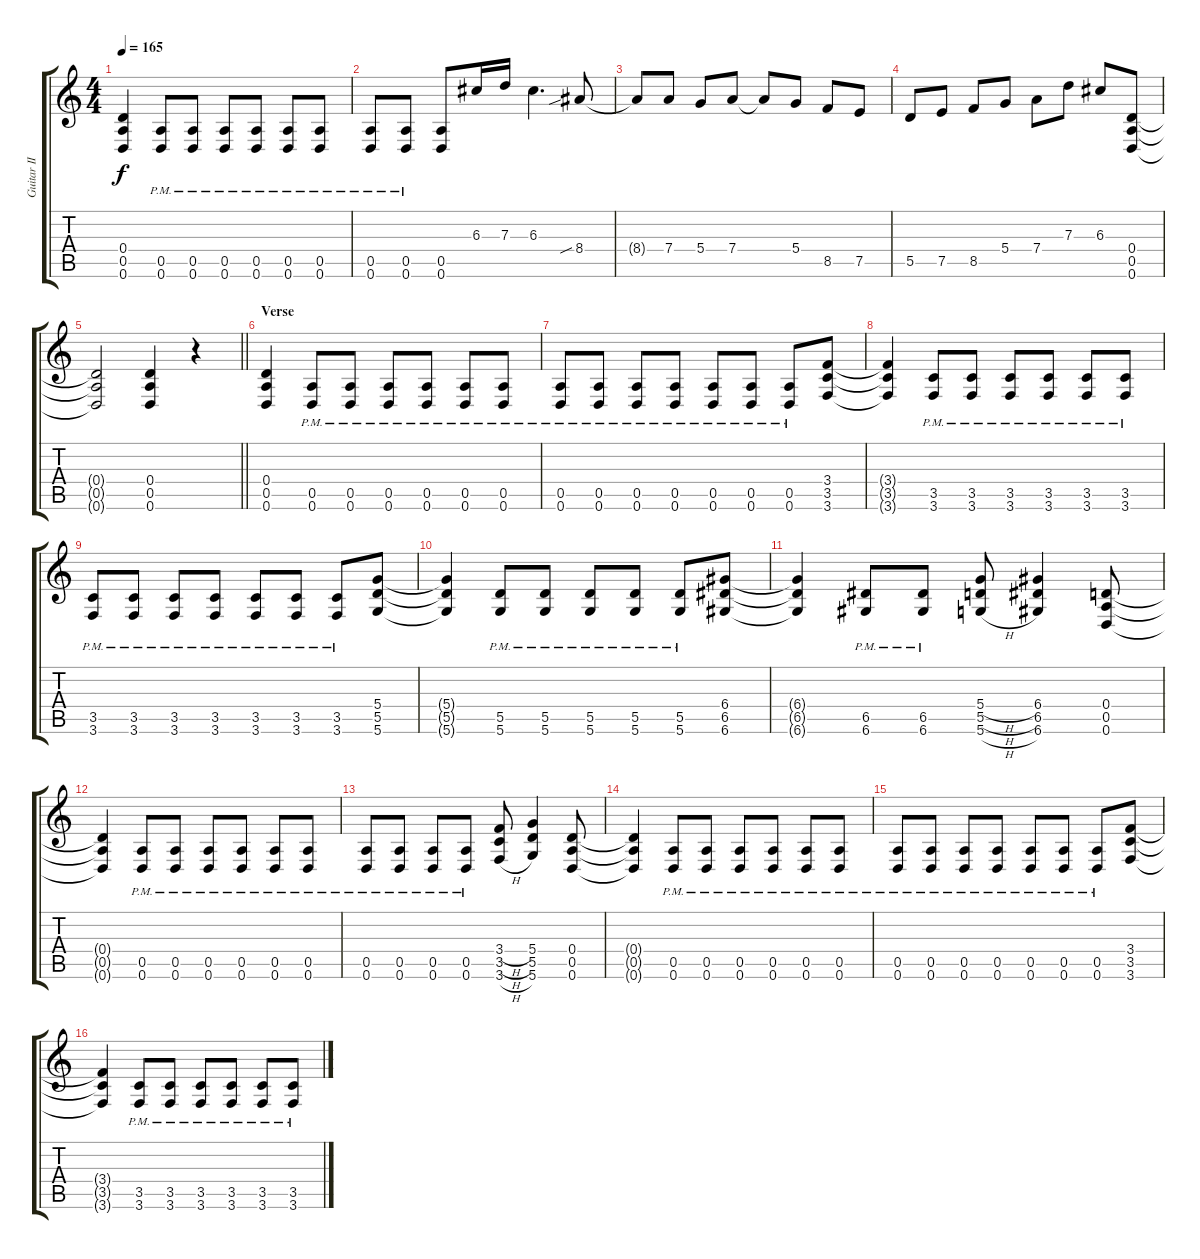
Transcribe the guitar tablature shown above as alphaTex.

\track ("Guitar II" "Guitar II") {instrument distortionguitar}
\staff {score tabs}
\tuning (E4 B3 G3 D3 A2 D2) {hide}
\ts (4 4)
\tempo 165
\clef g2
\ks c
(0.4{t} 0.5{t} 0.6{t}).4{dy f} (0.5{pm} 0.6{pm}).8 (0.5{pm} 0.6{pm}).8 (0.5{pm} 0.6{pm}).8 (0.5{pm} 0.6{pm}).8 (0.5{pm} 0.6{pm}).8 (0.5{pm} 0.6{pm}).8 |
(0.5{pm} 0.6{pm}).8 (0.5{pm} 0.6{pm}).8 (0.5 0.6).8 6.3.16 7.3.16 6.3.4{d} 8.4{sib}.8 |
8.4{t}.8 7.4.8 5.4.8 7.4.8 7.4{t}.8 5.4.8 8.5.8 7.5.8 |
5.5.8 7.5.8 8.5.8 5.4.8 7.4.8 7.3.8 6.3.8 (0.4 0.5 0.6).8 |
\barLineRight lightlight
(0.4{t} 0.5{t} 0.6{t}).2 (0.4 0.5 0.6).4 r.4 |
\section ("" "Verse")
(0.4 0.5 0.6).4 (0.5{pm} 0.6{pm}).8 (0.5{pm} 0.6{pm}).8 (0.5{pm} 0.6{pm}).8 (0.5{pm} 0.6{pm}).8 (0.5{pm} 0.6{pm}).8 (0.5{pm} 0.6{pm}).8 |
(0.5{pm} 0.6{pm}).8 (0.5{pm} 0.6{pm}).8 (0.5{pm} 0.6{pm}).8 (0.5{pm} 0.6{pm}).8 (0.5{pm} 0.6{pm}).8 (0.5{pm} 0.6{pm}).8 (0.5{pm} 0.6{pm}).8 (3.4 3.5 3.6).8 |
(3.4{t} 3.5{t} 3.6{t}).4 (3.5{pm} 3.6{pm}).8 (3.5{pm} 3.6{pm}).8 (3.5{pm} 3.6{pm}).8 (3.5{pm} 3.6{pm}).8 (3.5{pm} 3.6{pm}).8 (3.5{pm} 3.6{pm}).8 |
(3.5{pm} 3.6{pm}).8 (3.5{pm} 3.6{pm}).8 (3.5{pm} 3.6{pm}).8 (3.5{pm} 3.6{pm}).8 (3.5{pm} 3.6{pm}).8 (3.5{pm} 3.6{pm}).8 (3.5{pm} 3.6{pm}).8 (5.4 5.5 5.6).8 |
(5.4{t} 5.5{t} 5.6{t}).4 (5.5{pm} 5.6{pm}).8 (5.5{pm} 5.6{pm}).8 (5.5{pm} 5.6{pm}).8 (5.5{pm} 5.6{pm}).8 (5.5{pm} 5.6{pm}).8 (6.4 6.5 6.6).8 |
(6.4{t} 6.5{t} 6.6{t}).4 (6.5{pm} 6.6{pm}).8 (6.5{pm} 6.6{pm}).8 (5.4{h} 5.5{h} 5.6{h}).8 (6.4 6.5 6.6).4 (0.4 0.5 0.6).8 |
(0.4{t} 0.5{t} 0.6{t}).4 (0.5{pm} 0.6{pm}).8 (0.5{pm} 0.6{pm}).8 (0.5{pm} 0.6{pm}).8 (0.5{pm} 0.6{pm}).8 (0.5{pm} 0.6{pm}).8 (0.5{pm} 0.6{pm}).8 |
(0.5{pm} 0.6{pm}).8 (0.5{pm} 0.6{pm}).8 (0.5{pm} 0.6{pm}).8 (0.5{pm} 0.6{pm}).8 (3.4{h} 3.5{h} 3.6{h}).8 (5.4 5.5 5.6).4 (0.4 0.5 0.6).8 |
(0.4{t} 0.5{t} 0.6{t}).4 (0.5{pm} 0.6{pm}).8 (0.5{pm} 0.6{pm}).8 (0.5{pm} 0.6{pm}).8 (0.5{pm} 0.6{pm}).8 (0.5{pm} 0.6{pm}).8 (0.5{pm} 0.6{pm}).8 |
(0.5{pm} 0.6{pm}).8 (0.5{pm} 0.6{pm}).8 (0.5{pm} 0.6{pm}).8 (0.5{pm} 0.6{pm}).8 (0.5{pm} 0.6{pm}).8 (0.5{pm} 0.6{pm}).8 (0.5{pm} 0.6{pm}).8 (3.4 3.5 3.6).8 |
(3.4{t} 3.5{t} 3.6{t}).4 (3.5{pm} 3.6{pm}).8 (3.5{pm} 3.6{pm}).8 (3.5{pm} 3.6{pm}).8 (3.5{pm} 3.6{pm}).8 (3.5{pm} 3.6{pm}).8 (3.5{pm} 3.6{pm}).8
